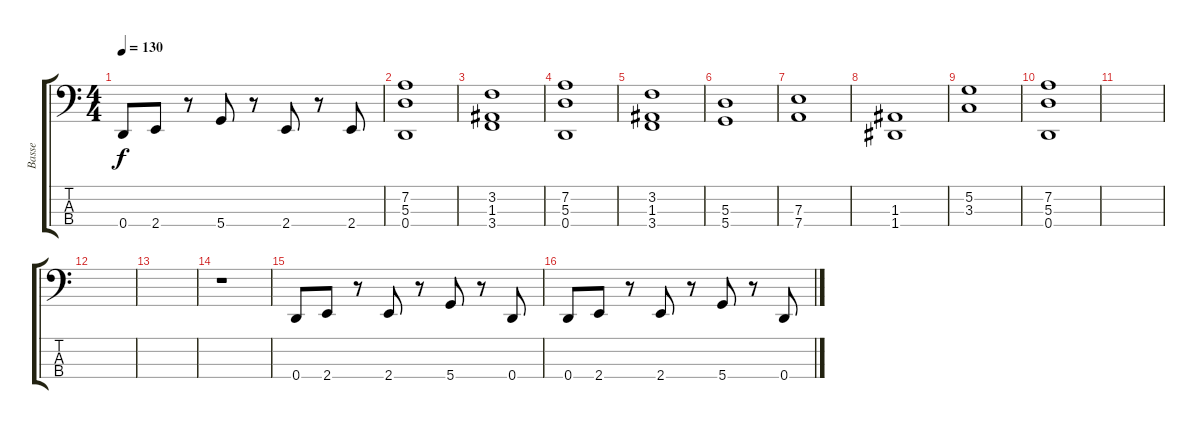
\track ("Basse" "Basse") {instrument slapbass2}
\staff {score tabs}
\tuning (G2 D2 A1 D1) {hide}
\ts (4 4)
\tempo 130
\clef f4
\ks c
0.4.8{dy f} 2.4.8 r.8 5.4.8 r.8 2.4.8 r.8 2.4.8 |
(7.2 5.3 0.4).1 |
(3.2 1.3 3.4).1 |
(7.2 5.3 0.4).1 |
(3.2 1.3 3.4).1 |
(5.3 5.4).1 |
(7.3 7.4).1 |
(1.3 1.4).1 |
(5.2 3.3).1 |
(7.2 5.3 0.4).1 |
|
|
|
r.1 |
0.4.8 2.4.8 r.8 2.4.8 r.8 5.4.8 r.8 0.4.8 |
0.4.8 2.4.8 r.8 2.4.8 r.8 5.4.8 r.8 0.4.8
